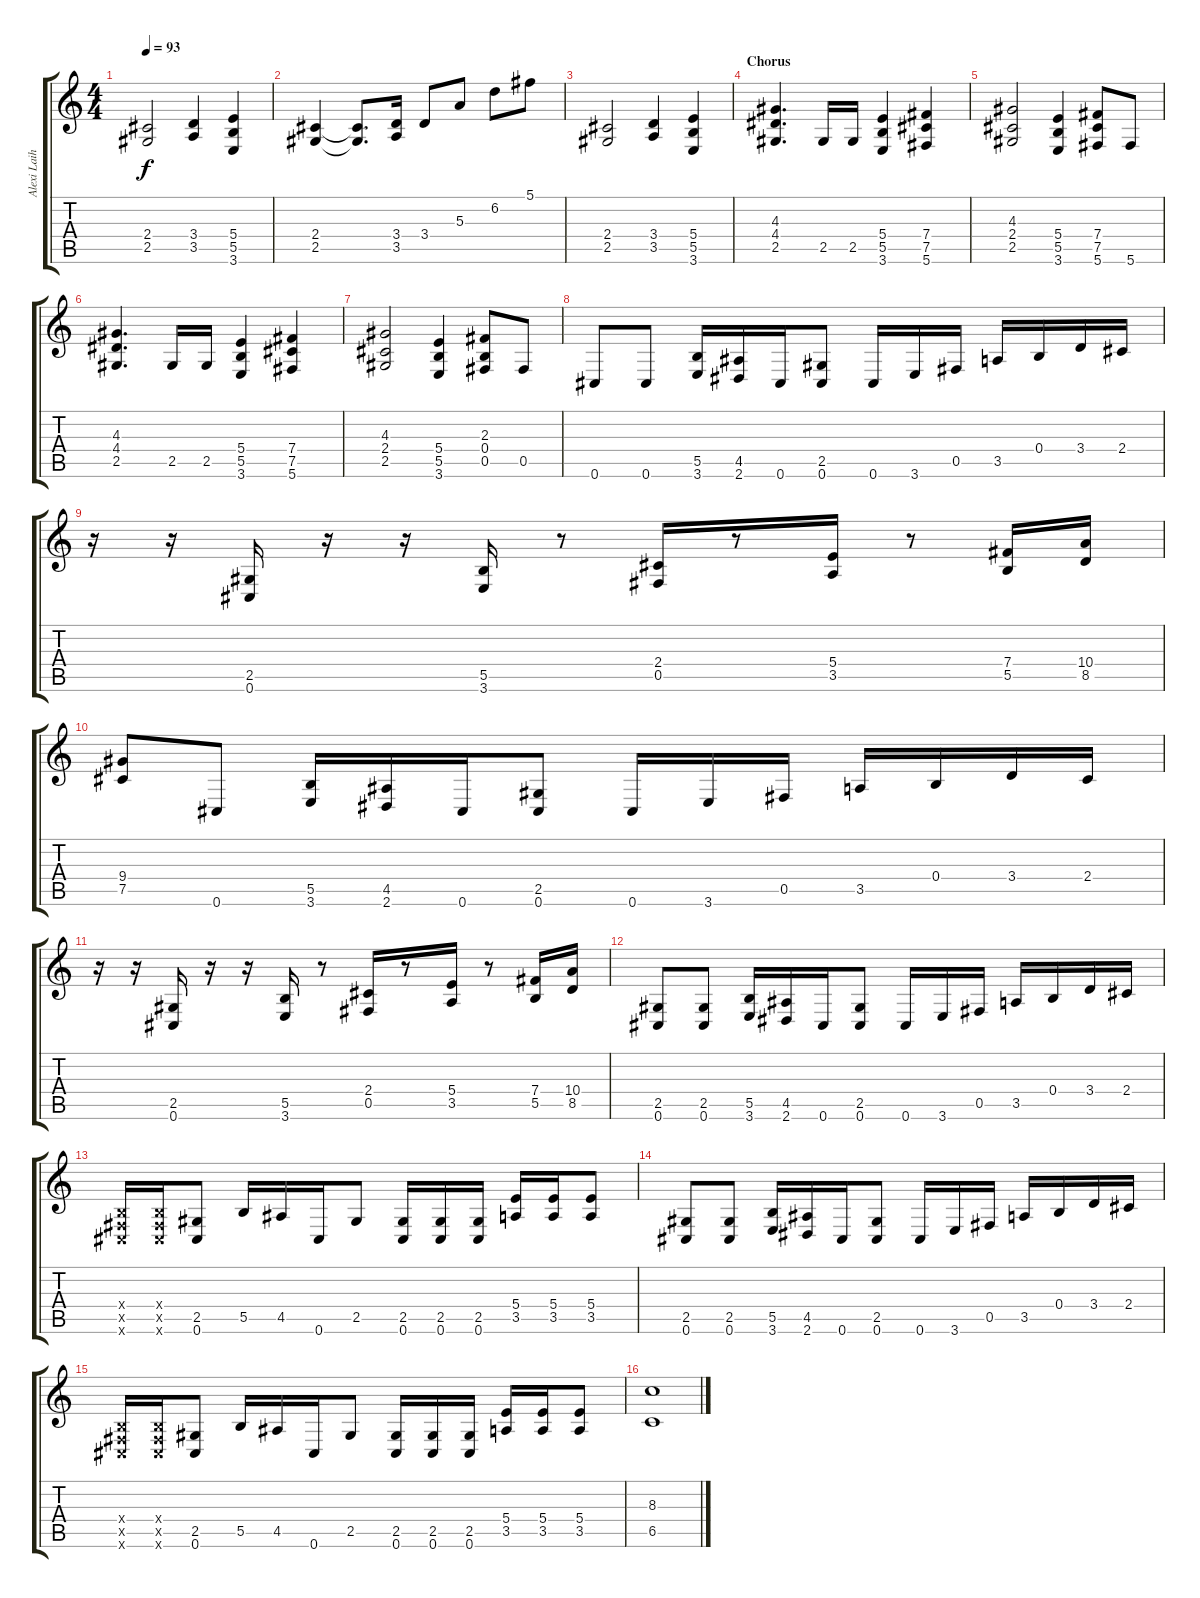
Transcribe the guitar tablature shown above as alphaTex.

\track ("Alexi Laiho" "Alexi Laih") {instrument distortionguitar}
\staff {score tabs}
\tuning (Db4 Ab3 E3 B2 Gb2 Db2) {hide}
\ts (4 4)
\tempo 93
\clef g2
\ks c
(2.4 2.5).2{dy f} (3.4 3.5).4 (5.4 5.5 3.6).4 |
(2.4 2.5).4 (2.4{t} 2.5{t}).8{d} (3.4 3.5).16 3.4.8 5.3.8 6.2.8 5.1.8 |
(2.4 2.5).2 (3.4 3.5).4 (5.4 5.5 3.6).4 |
\section ("" "Chorus")
(4.3 4.4 2.5).4{d} 2.5.16 2.5.16 (5.4 5.5 3.6).4 (7.4 7.5 5.6).4 |
(4.3 2.4 2.5).2 (5.4 5.5 3.6).4 (7.4 7.5 5.6).8 5.6.8 |
(4.3 4.4 2.5).4{d} 2.5.16 2.5.16 (5.4 5.5 3.6).4 (7.4 7.5 5.6).4 |
(4.3 2.4 2.5).2 (5.4 5.5 3.6).4 (2.3 0.4 0.5).8 0.5.8 |
0.6.8 0.6.8 (5.5 3.6).16 (4.5 2.6).16 0.6.16 (2.5 0.6).8 0.6.16 3.6.16 0.5.16 3.5.16 0.4.16 3.4.16 2.4.16 |
r.16 r.16 (2.5 0.6).16 r.16 r.16 (5.5 3.6).16 r.8 (2.4 0.5).16 r.8 (5.4 3.5).16 r.8 (7.4 5.5).16 (10.4 8.5).16 |
(9.4 7.5).8 0.6.8 (5.5 3.6).16 (4.5 2.6).16 0.6.16 (2.5 0.6).8 0.6.16 3.6.16 0.5.16 3.5.16 0.4.16 3.4.16 2.4.16 |
r.16 r.16 (2.5 0.6).16 r.16 r.16 (5.5 3.6).16 r.8 (2.4 0.5).16 r.8 (5.4 3.5).16 r.8 (7.4 5.5).16 (10.4 8.5).16 |
(2.5 0.6).8 (2.5 0.6).8 (5.5 3.6).16 (4.5 2.6).16 0.6.16 (2.5 0.6).8 0.6.16 3.6.16 0.5.16 3.5.16 0.4.16 3.4.16 2.4.16 |
(0.4{x} 0.5{x} 0.6{x}).16 (0.4{x} 0.5{x} 0.6{x}).16 (2.5 0.6).8 5.5.16 4.5.16 0.6.16 2.5.8 (2.5 0.6).16 (2.5 0.6).16 (2.5 0.6).16 (5.4 3.5).16 (5.4 3.5).16 (5.4 3.5).8 |
(2.5 0.6).8 (2.5 0.6).8 (5.5 3.6).16 (4.5 2.6).16 0.6.16 (2.5 0.6).8 0.6.16 3.6.16 0.5.16 3.5.16 0.4.16 3.4.16 2.4.16 |
(0.4{x} 0.5{x} 0.6{x}).16 (0.4{x} 0.5{x} 0.6{x}).16 (2.5 0.6).8 5.5.16 4.5.16 0.6.16 2.5.8 (2.5 0.6).16 (2.5 0.6).16 (2.5 0.6).16 (5.4 3.5).16 (5.4 3.5).16 (5.4 3.5).8 |
(8.3 6.5).1
